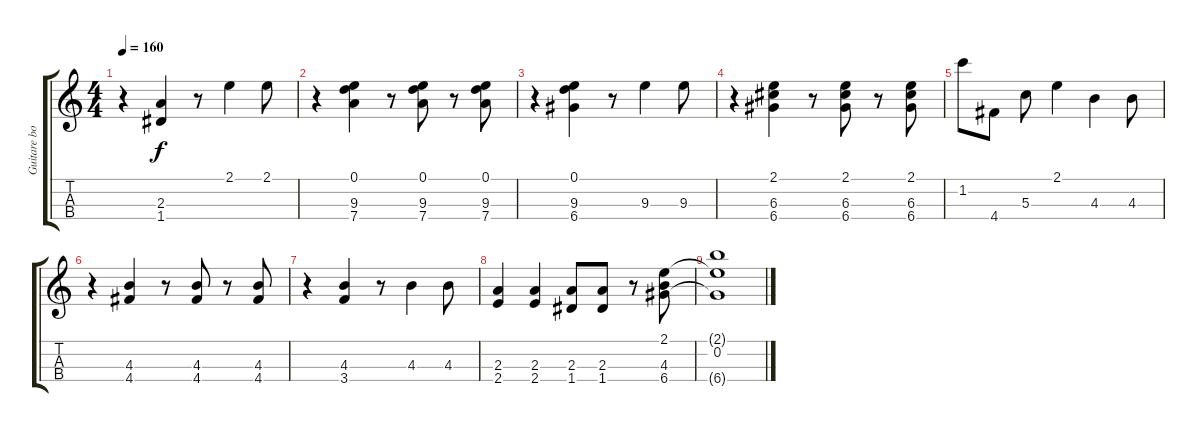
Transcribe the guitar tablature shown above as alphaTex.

\track ("Guitare bossa" "Guitare bo") {instrument acousticguitarnylon}
\staff {score tabs}
\tuning (D4 B4 G3 D3) {hide}
\ts (4 4)
\tempo 160
\clef g2
\ks c
r.4{dy f} (2.3 1.4).4 r.8 2.1.4 2.1.8 |
r.4 (0.1 9.3 7.4).4 r.8 (0.1 9.3 7.4).8 r.8 (0.1 9.3 7.4).8 |
r.4 (0.1 9.3 6.4).4 r.8 9.3.4 9.3.8 |
r.4 (2.1 6.3 6.4).4 r.8 (2.1 6.3 6.4).8 r.8 (2.1 6.3 6.4).8 |
1.2.8 4.4.8 5.3.8 2.1.4 4.3.4 4.3.8 |
r.4 (4.3 4.4).4 r.8 (4.3 4.4).8 r.8 (4.3 4.4).8 |
r.4 (4.3 3.4).4 r.8 4.3.4 4.3.8 |
(2.3 2.4).4 (2.3 2.4).4 (2.3 1.4).8 (2.3 1.4).8 r.8 (2.1 4.3 6.4).8 |
(2.1{t} 0.2 6.4{t}).1
